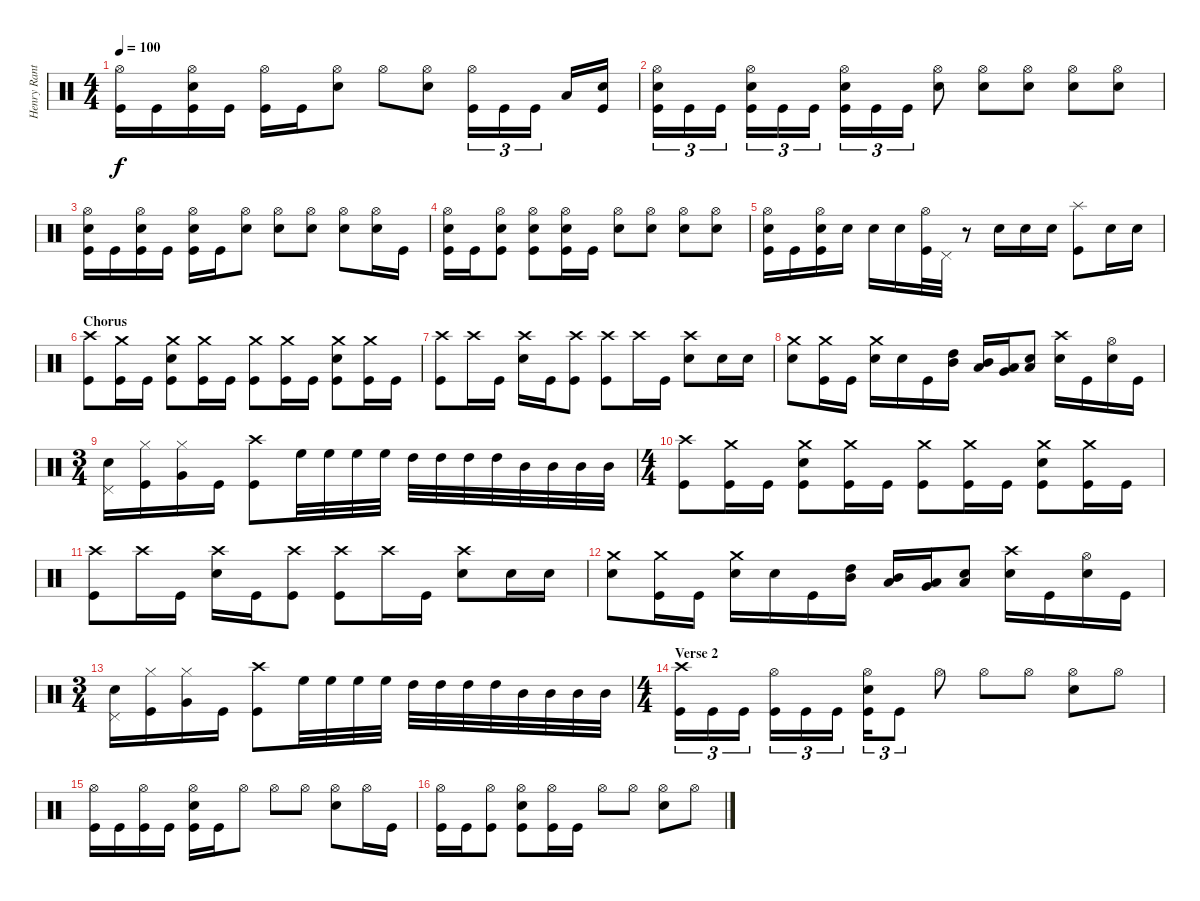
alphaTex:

\track ("Henry Ranta" "Henry Rant") {instrument percussion}
\staff {score}
\articulation defaults
\ts (4 4)
\tempo 100
\clef neutral
\ks c
("Hi-Hat (open)" "Kick (hit)").16{dy f} "Kick (hit)".16 ("Hi-Hat (open)" "Electric Snare (hit)" "Kick (hit)").16 "Kick (hit)".16 ("Hi-Hat (open)" "Kick (hit)").16 "Kick (hit)".16 ("Hi-Hat (open)" "Electric Snare (hit)").8 "Hi-Hat (open)".8 ("Hi-Hat (open)" "Electric Snare (hit)").8 ("Hi-Hat (open)" "Kick (hit)").16{tu (3 2)} "Kick (hit)".16{tu (3 2)} "Kick (hit)".16{tu (3 2)} "Low Floor Tom (hit)".16 ("Electric Snare (hit)" "Kick (hit)").16 |
("Hi-Hat (open)" "Electric Snare (hit)" "Kick (hit)").16{tu (3 2)} "Kick (hit)".16{tu (3 2)} "Kick (hit)".16{tu (3 2)} ("Hi-Hat (open)" "Electric Snare (hit)" "Kick (hit)").16{tu (3 2)} "Kick (hit)".16{tu (3 2)} "Kick (hit)".16{tu (3 2)} ("Hi-Hat (open)" "Electric Snare (hit)" "Kick (hit)").16{tu (3 2)} "Kick (hit)".16{tu (3 2)} "Kick (hit)".16{tu (3 2)} ("Hi-Hat (open)" "Electric Snare (hit)").8 ("Hi-Hat (open)" "Electric Snare (hit)").8 ("Hi-Hat (open)" "Electric Snare (hit)").8 ("Hi-Hat (open)" "Electric Snare (hit)").8 ("Hi-Hat (open)" "Electric Snare (hit)").8 |
("Hi-Hat (open)" "Electric Snare (hit)" "Kick (hit)").16 "Kick (hit)".16 ("Hi-Hat (open)" "Electric Snare (hit)" "Kick (hit)").16 "Kick (hit)".16 ("Hi-Hat (open)" "Electric Snare (hit)" "Kick (hit)").16 "Kick (hit)".16 ("Hi-Hat (open)" "Electric Snare (hit)").8 ("Hi-Hat (open)" "Electric Snare (hit)").8 ("Hi-Hat (open)" "Electric Snare (hit)").8 ("Hi-Hat (open)" "Electric Snare (hit)").8 ("Hi-Hat (open)" "Electric Snare (hit)").16 "Kick (hit)".16 |
("Hi-Hat (open)" "Electric Snare (hit)" "Kick (hit)").16 "Kick (hit)".16 ("Hi-Hat (open)" "Electric Snare (hit)" "Kick (hit)").8 ("Hi-Hat (open)" "Electric Snare (hit)" "Kick (hit)").8 ("Hi-Hat (open)" "Electric Snare (hit)" "Kick (hit)").16 "Kick (hit)".16 ("Hi-Hat (open)" "Electric Snare (hit)").8 ("Hi-Hat (open)" "Electric Snare (hit)").8 ("Hi-Hat (open)" "Electric Snare (hit)").8 ("Hi-Hat (open)" "Electric Snare (hit)").8 |
("Hi-Hat (open)" "Electric Snare (hit)" "Kick (hit)").16 "Kick (hit)".16 ("Hi-Hat (open)" "Electric Snare (hit)" "Kick (hit)").16 "Electric Snare (hit)".16 "Electric Snare (hit)".16 "Electric Snare (hit)".16 ("Hi-Hat (open)" "Kick (hit)").32 "Pedal Hi-Hat (hit)".32 r.8 "Electric Snare (hit)".16 "Electric Snare (hit)".16 "Electric Snare (hit)".16 ("Splash (hit)" "Kick (hit)").8 "Electric Snare (hit)".16 "Electric Snare (hit)".16 |
\section ("" "Chorus")
("Crash high (hit)" "Kick (hit)").8 ("Crash medium (hit)" "Kick (hit)").16 "Kick (hit)".16 ("Crash medium (hit)" "Electric Snare (hit)" "Kick (hit)").8 ("Crash medium (hit)" "Kick (hit)").16 "Kick (hit)".16 ("Crash medium (hit)" "Kick (hit)").8 ("Crash medium (hit)" "Kick (hit)").16 "Kick (hit)".16 ("Crash medium (hit)" "Electric Snare (hit)" "Kick (hit)").8 ("Crash medium (hit)" "Kick (hit)").16 "Kick (hit)".16 |
("Crash high (hit)" "Kick (hit)").8 "Crash high (hit)".16 "Kick (hit)".16 ("Crash high (hit)" "Electric Snare (hit)").16 "Kick (hit)".16 ("Crash high (hit)" "Kick (hit)").8 ("Crash high (hit)" "Kick (hit)").8 "Crash high (hit)".16 "Kick (hit)".16 ("Crash high (hit)" "Electric Snare (hit)").8 "Electric Snare (hit)".16 "Electric Snare (hit)".16 |
("Crash medium (hit)" "Electric Snare (hit)").8 ("Crash medium (hit)" "Kick (hit)").16 "Kick (hit)".16 ("Crash medium (hit)" "Electric Snare (hit)").16 "Electric Snare (hit)".16 "Kick (hit)".16 ("Mid Tom (hit)" "High Tom (hit)").16 ("Mid Tom (hit)" "Low Tom (hit)").16 ("Very Low Tom (hit)" "Low Tom (hit)").16 ("Low Floor Tom (hit)" "Electric Snare (hit)").8 ("Crash high (hit)" "Electric Snare (hit)").16 "Kick (hit)".16 ("Hi-Hat (open)" "Electric Snare (hit)").16 "Kick (hit)".16 |
\ts (3 4)
("Pedal Hi-Hat (hit)" "Electric Snare (hit)").16 ("Hi-Hat (closed)" "Kick (hit)").16 ("Hi-Hat (closed)" "Very Low Tom (hit)").16 "Kick (hit)".16 ("Crash high (hit)" "Kick (hit)").8 "High Floor Tom (hit)".32 "High Floor Tom (hit)".32 "High Floor Tom (hit)".32 "High Floor Tom (hit)".32 "High Tom (hit)".32 "High Tom (hit)".32 "High Tom (hit)".32 "High Tom (hit)".32 "Mid Tom (hit)".32 "Mid Tom (hit)".32 "Mid Tom (hit)".32 "Mid Tom (hit)".32 |
\ts (4 4)
("Crash high (hit)" "Kick (hit)").8 ("Crash medium (hit)" "Kick (hit)").16 "Kick (hit)".16 ("Crash medium (hit)" "Electric Snare (hit)" "Kick (hit)").8 ("Crash medium (hit)" "Kick (hit)").16 "Kick (hit)".16 ("Crash medium (hit)" "Kick (hit)").8 ("Crash medium (hit)" "Kick (hit)").16 "Kick (hit)".16 ("Crash medium (hit)" "Electric Snare (hit)" "Kick (hit)").8 ("Crash medium (hit)" "Kick (hit)").16 "Kick (hit)".16 |
("Crash high (hit)" "Kick (hit)").8 "Crash high (hit)".16 "Kick (hit)".16 ("Crash high (hit)" "Electric Snare (hit)").16 "Kick (hit)".16 ("Crash high (hit)" "Kick (hit)").8 ("Crash high (hit)" "Kick (hit)").8 "Crash high (hit)".16 "Kick (hit)".16 ("Crash high (hit)" "Electric Snare (hit)").8 "Electric Snare (hit)".16 "Electric Snare (hit)".16 |
("Crash medium (hit)" "Electric Snare (hit)").8 ("Crash medium (hit)" "Kick (hit)").16 "Kick (hit)".16 ("Crash medium (hit)" "Electric Snare (hit)").16 "Electric Snare (hit)".16 "Kick (hit)".16 ("Mid Tom (hit)" "High Tom (hit)").16 ("Mid Tom (hit)" "Low Tom (hit)").16 ("Very Low Tom (hit)" "Low Tom (hit)").16 ("Low Floor Tom (hit)" "Electric Snare (hit)").8 ("Crash high (hit)" "Electric Snare (hit)").16 "Kick (hit)".16 ("Hi-Hat (open)" "Electric Snare (hit)").16 "Kick (hit)".16 |
\ts (3 4)
("Pedal Hi-Hat (hit)" "Electric Snare (hit)").16 ("Hi-Hat (closed)" "Kick (hit)").16 ("Hi-Hat (closed)" "Very Low Tom (hit)").16 "Kick (hit)".16 ("Crash high (hit)" "Kick (hit)").8 "High Floor Tom (hit)".32 "High Floor Tom (hit)".32 "High Floor Tom (hit)".32 "High Floor Tom (hit)".32 "High Tom (hit)".32 "High Tom (hit)".32 "High Tom (hit)".32 "High Tom (hit)".32 "Mid Tom (hit)".32 "Mid Tom (hit)".32 "Mid Tom (hit)".32 "Mid Tom (hit)".32 |
\ts (4 4)
\section ("" "Verse 2")
("Crash high (hit)" "Kick (hit)").16{tu (3 2)} "Kick (hit)".16{tu (3 2)} "Kick (hit)".16{tu (3 2)} ("Hi-Hat (open)" "Kick (hit)").16{tu (3 2)} "Kick (hit)".16{tu (3 2)} "Kick (hit)".16{tu (3 2)} ("Hi-Hat (open)" "Electric Snare (hit)" "Kick (hit)").16{tu (3 2)} "Kick (hit)".8{tu (3 2)} "Hi-Hat (open)".8 "Hi-Hat (open)".8 "Hi-Hat (open)".8 ("Hi-Hat (open)" "Electric Snare (hit)").8 "Hi-Hat (open)".8 |
("Hi-Hat (open)" "Kick (hit)").16 "Kick (hit)".16 ("Hi-Hat (open)" "Kick (hit)").16 "Kick (hit)".16 ("Hi-Hat (open)" "Electric Snare (hit)" "Kick (hit)").16 "Kick (hit)".16 "Hi-Hat (open)".8 "Hi-Hat (open)".8 "Hi-Hat (open)".8 ("Hi-Hat (open)" "Electric Snare (hit)").8 "Hi-Hat (open)".16 "Kick (hit)".16 |
("Hi-Hat (open)" "Kick (hit)").16 "Kick (hit)".16 ("Hi-Hat (open)" "Kick (hit)").8 ("Hi-Hat (open)" "Electric Snare (hit)" "Kick (hit)").8 ("Hi-Hat (open)" "Kick (hit)").16 "Kick (hit)".16 "Hi-Hat (open)".8 "Hi-Hat (open)".8 ("Hi-Hat (open)" "Electric Snare (hit)").8 "Hi-Hat (open)".8
